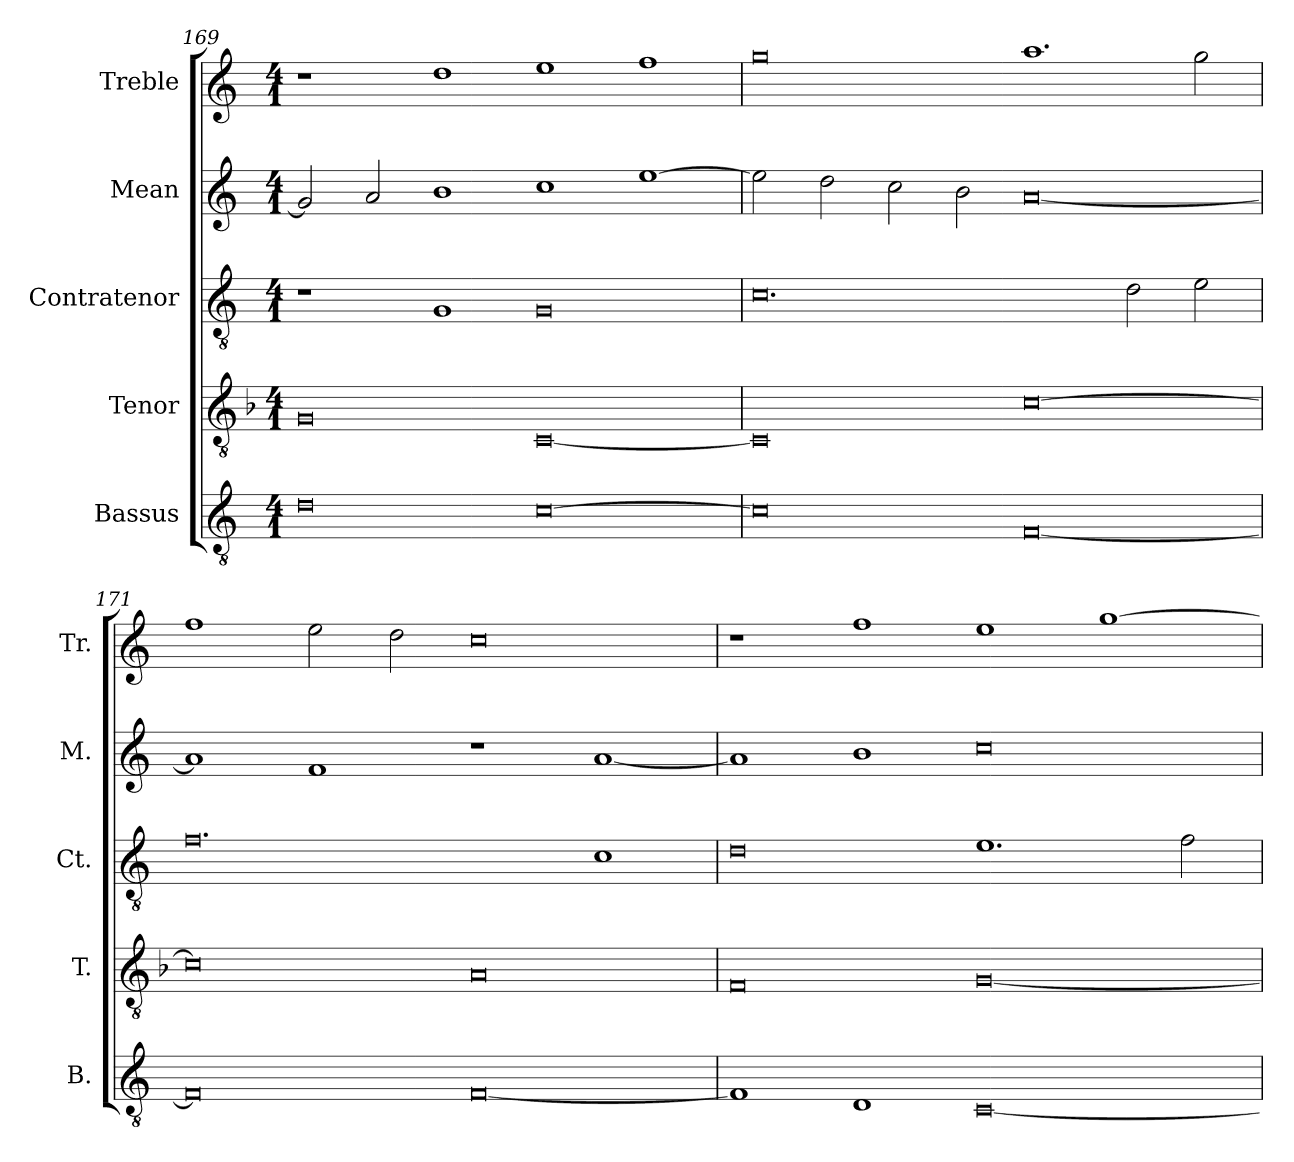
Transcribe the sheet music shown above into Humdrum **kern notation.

**kern	**kern	**kern	**kern	**kern
*part5	*part4	*part3	*part2	*part1
*staff5	*staff4	*staff3	*staff2	*staff1
*I"Bassus	*I"Tenor	*I"Contratenor	*I"Mean	*I"Treble
*I'B.	*I'T.	*I'Ct.	*I'M.	*I'Tr.
*clefGv2	*clefGv2	*clefGv2	*clefG2	*clefG2
*ITrd7c12	*ITrd7c12	*ITrd7c12	*	*
*k[]	*k[b-]	*k[]	*k[]	*k[]
*	*F:	*	*C:	*C:
*M4/1	*M4/1	*M4/1	*M4/1	*M4/1
=169	=169	=169	=169	=169
0Di	0GGi	1r	2gi/]	1r
.	.	.	2ai/	.
.	.	1GGi	1bi	1ddi
[>0Ci	[<0CCi	0GGi	1cci	1eei
.	.	.	[>1eei	1ffi
!!LO:PB:g=z
=170	=170	=170	=170	=170
0Ci]	0CCi]	0.Ci	2eei\]	0ggi
.	.	.	2ddi\	.
.	.	.	2cci\	.
.	.	.	2bi\	.
[<0FFi	[>0Ci	.	[<0ai	1.aai
.	.	2Di\	.	.
.	.	2Ei\	.	2ggi\
=171	=171	=171	=171	=171
0FFi]	0Ci]	0.Fi	1ai]	1ffi
.	.	.	1fi	2eei\
.	.	.	.	2ddi\
[<0FFi	0AAi	.	1r	0cci
.	.	1Ci	[<1ai	.
=172	=172	=172	=172	=172
*	*k[]	*	*	*
1FFi]	0FFi	0Di	1ai]	1r
1DDi	.	.	1bi	1ffi
[<0CCi	[<0GGi	1.Ei	0cci	1eei
.	.	.	.	[>1ggi
.	.	2Fi\	.	.
=	=	=	=	=
*-	*-	*-	*-	*-
